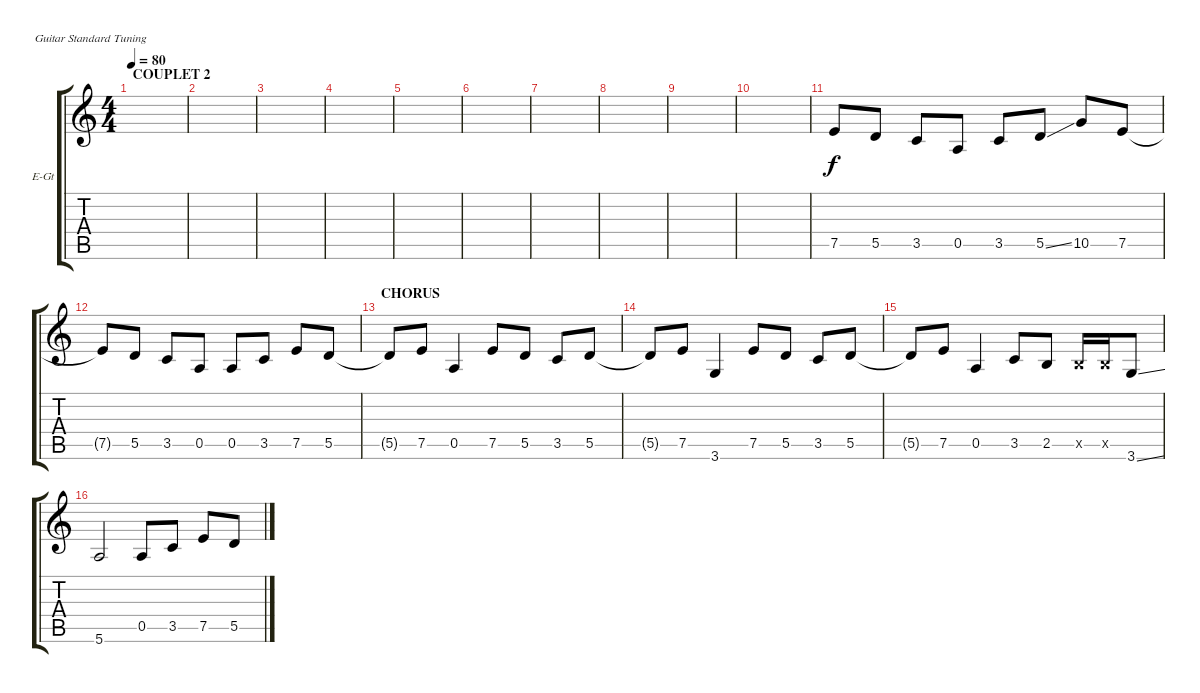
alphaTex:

\defaultSystemsLayout 4
\bracketExtendMode groupsimilarinstruments
\firstSystemTrackNameOrientation horizontal
\otherSystemsTrackNameOrientation horizontal
\track ("Electric Guitar" "E-Gt") {instrument overdrivenguitar}
\staff {score tabs}
\tuning (E4 B3 G3 D3 A2 E2)
\ts (4 4)
\section ("" "COUPLET 2")
\tempo 80
\clef g2
\scale
0.333333
\ks c
|
\scale
0.333333 |
\scale
0.333333 |
\scale
0.333333 |
|
|
|
|
|
|
7.5.8 5.5.8 3.5.8 0.5.8 3.5.8 5.5{ss}.8 10.5.8 7.5.8 |
7.5{t}.8 5.5.8 3.5.8 0.5.8 0.5.8 3.5.8 7.5.8 5.5.8 |
\section ("" "CHORUS")
5.5{t}.8 7.5.8 0.5.4 7.5.8 5.5.8 3.5.8 5.5.8 |
5.5{t}.8 7.5.8 3.6.4 7.5.8 5.5.8 3.5.8 5.5.8 |
5.5{t}.8 7.5.8 0.5.4 3.5.8 2.5.8 2.5{x}.16 2.5{x}.16 3.6{ss}.8 |
5.6.2 0.5.8 3.5.8 7.5.8 5.5.8
